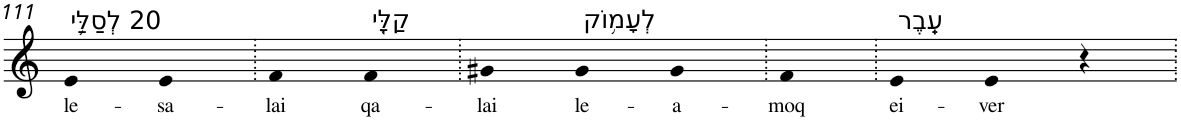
**kern	**text
*part1	*part1
*staff1	*staff1
*I"Piano	*
*I'Pno	*
!!LO:PB:g=z
*clefG2	*
*k[]	*
=111	=111
!LO:TX:a:t=20 לְסַלַּ֥י	!
!	!LO:LY:b
4e	le-
!	!LO:LY:b
4e	-sa-
=112.	=112.
!	!LO:LY:b
4f	-lai
!LO:TX:a:t=קַלָּ֖י	!
!	!LO:LY:b
4f	qa-
=113.	=113.
!	!LO:LY:b
4g#X	-lai
!LO:TX:a:t=לְעָמ֥וֹק	!
!	!LO:LY:b
4g#	le-
!	!LO:LY:b
4g#	-a-
=114.	=114.
!	!LO:LY:b
4f	-moq
=115.	=115.
!LO:TX:a:t=עֵֽבֶר	!
!	!LO:LY:b
4e	ei-
!	!LO:LY:b
4e	-ver
4r	.
=.	=.
*-	*-
